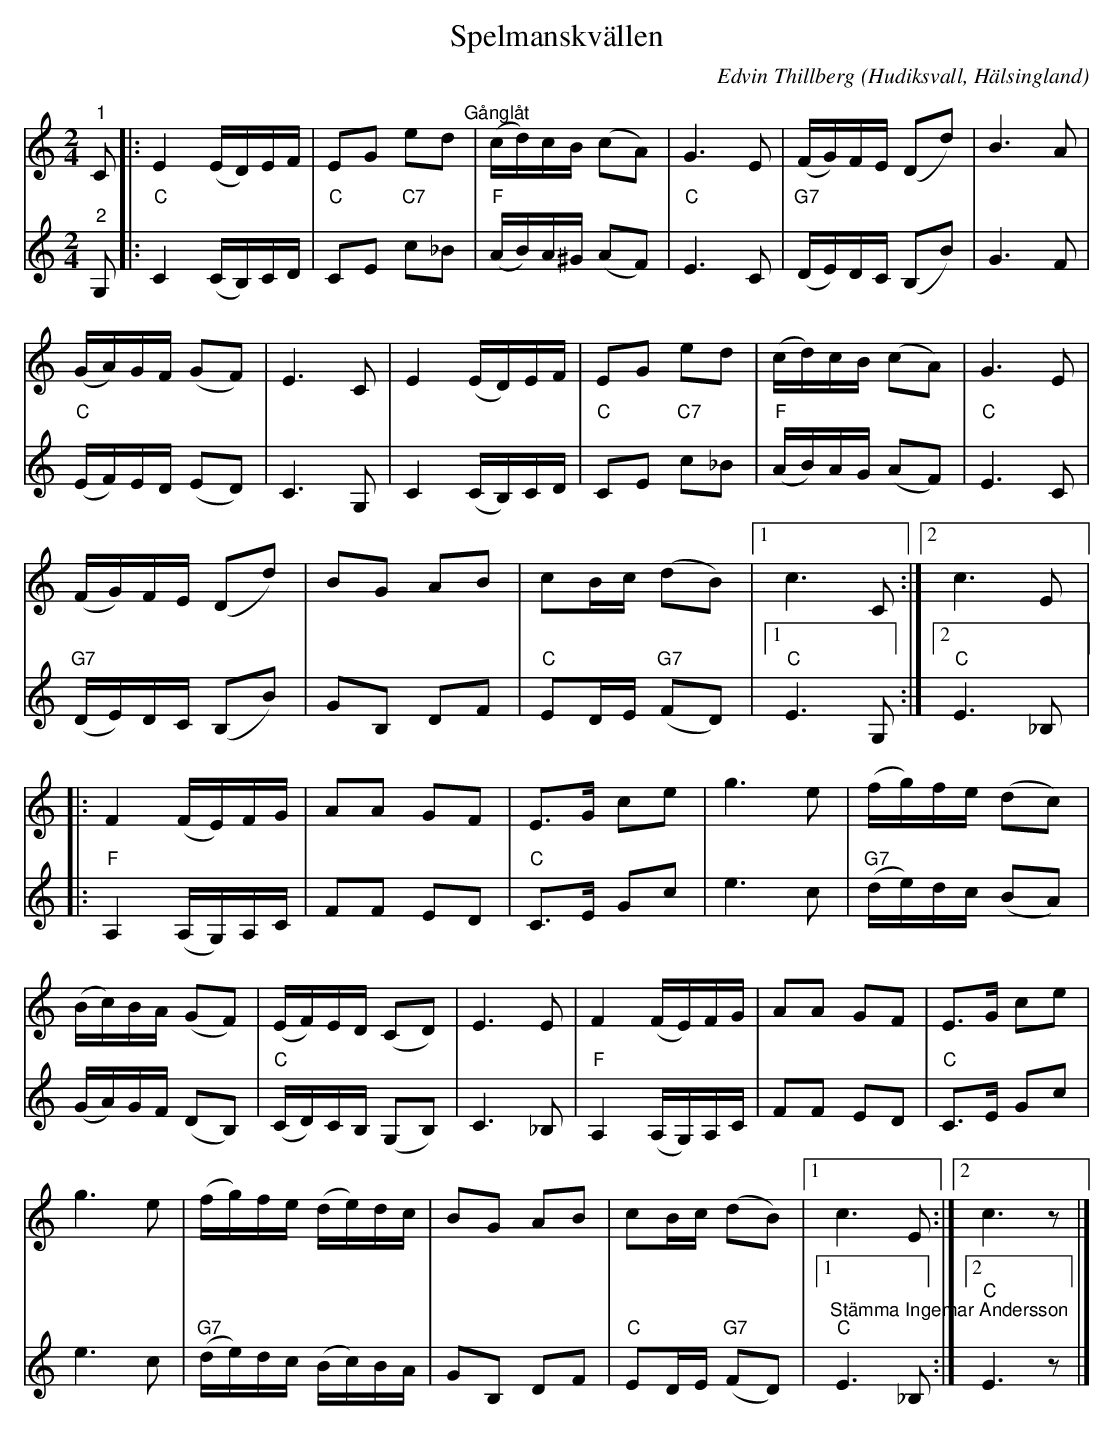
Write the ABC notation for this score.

X:1
T:Spelmanskvällen
C:Edvin Thillberg
O:Hudiksvall, Hälsingland
L:1/8
M:2/4
K:C
V:1
"^1" C |: E2 (E/D/)E/F/ | EG ed"^Gånglåt" | (c/d/)c/B/ (cA) | G3 E | (F/G/)F/E/ (Dd) | B3 A |
(G/A/)G/F/ (GF) | E3 C | E2 (E/D/)E/F/ | EG ed | (c/d/)c/B/ (cA) | G3 E |
(F/G/)F/E/ (Dd) | BG AB | cB/c/ (dB) |1 c3 C :|2 c3 E |:
F2 (F/E/)F/G/ | AA GF | E>G ce | g3 e | (f/g/)f/e/ (dc) |
(B/c/)B/A/ (GF) | (E/F/)E/D/ (CD) | E3 E | F2 (F/E/)F/G/ | AA GF | E>G ce |
g3 e | (f/g/)f/e/ (d/e/)d/c/ | BG AB | cB/c/ (dB) |1 c3 E :|2 c3 z |]
V:2
"^2" G, |:"C" C2 (C/B,/)C/D/ |"C" CE"C7" c_B |"F" (A/B/)A/^G/ (AF) |"C" E3 C | "G7" (D/E/)D/C/ (B,B) | G3 F |
"C" (E/F/)E/D/ (ED) | C3 G, | C2 (C/B,/)C/D/ |"C" CE"C7" c_B | "F" (A/B/)A/G/ (AF) |"C" E3 C |
"G7" (D/E/)D/C/ (B,B) | GB, DF |"C" ED/E/"G7" (FD) |1 "C" E3 G, :|2"C" E3 _B, |:
"F" A,2 (A,/G,/)A,/C/ | FF ED |"C" C>E Gc | e3 c |
"G7" (d/e/)d/c/ (BA) | (G/A/)G/F/ (DB,) |"C" (C/D/)C/B,/ (G,B,) | C3 _B, |
"F" A,2 (A,/G,/)A,/C/ | FF ED |"C" C>E Gc | e3 c |"G7" (d/e/)d/c/ (B/c/)B/A/ |
GB, DF | "C" ED/E/"G7" (FD) |1"^Stämma Ingemar Andersson""C" E3 _B, :|2"C" E3 z |]
